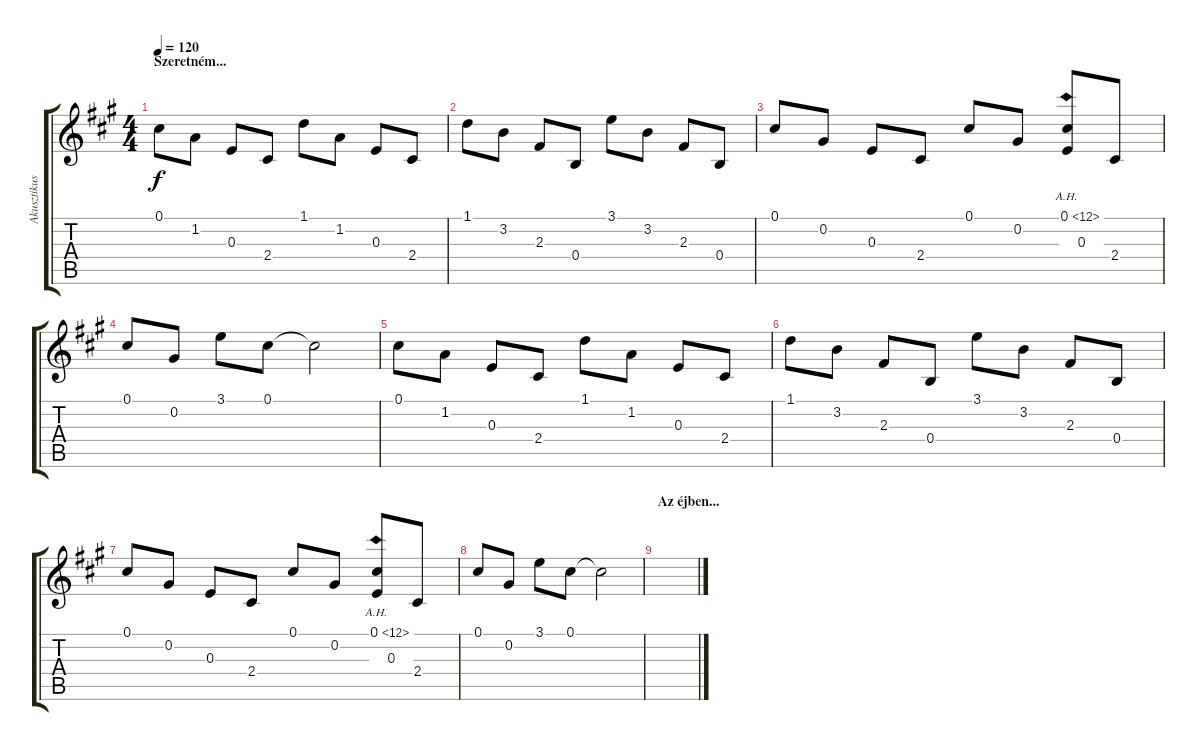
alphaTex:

\track ("Akusztikus Jazz Gitár 1" "Akusztikus") {instrument electricguitarjazz}
\staff {score tabs}
\tuning (Db4 Ab3 E3 B2 Gb2 Db2) {hide}
\ts (4 4)
\section ("" "Szeretném...")
\tempo 120
\clef g2
\ks a
0.1.8{dy f} 1.2.8 0.3.8 2.4.8 1.1.8 1.2.8 0.3.8 2.4.8 |
1.1.8 3.2.8 2.3.8 0.4.8 3.1.8 3.2.8 2.3.8 0.4.8 |
0.1.8 0.2.8 0.3.8 2.4.8 0.1.8 0.2.8 (0.1{ah 12} 0.3).8 2.4.8 |
0.1.8 0.2.8 3.1.8 0.1.8 0.1{t}.2 |
0.1.8 1.2.8 0.3.8 2.4.8 1.1.8 1.2.8 0.3.8 2.4.8 |
1.1.8 3.2.8 2.3.8 0.4.8 3.1.8 3.2.8 2.3.8 0.4.8 |
0.1.8 0.2.8 0.3.8 2.4.8 0.1.8 0.2.8 (0.1{ah 12} 0.3).8 2.4.8 |
0.1.8 0.2.8 3.1.8 0.1.8 0.1{t}.2 |
\section ("" "Az éjben...")
